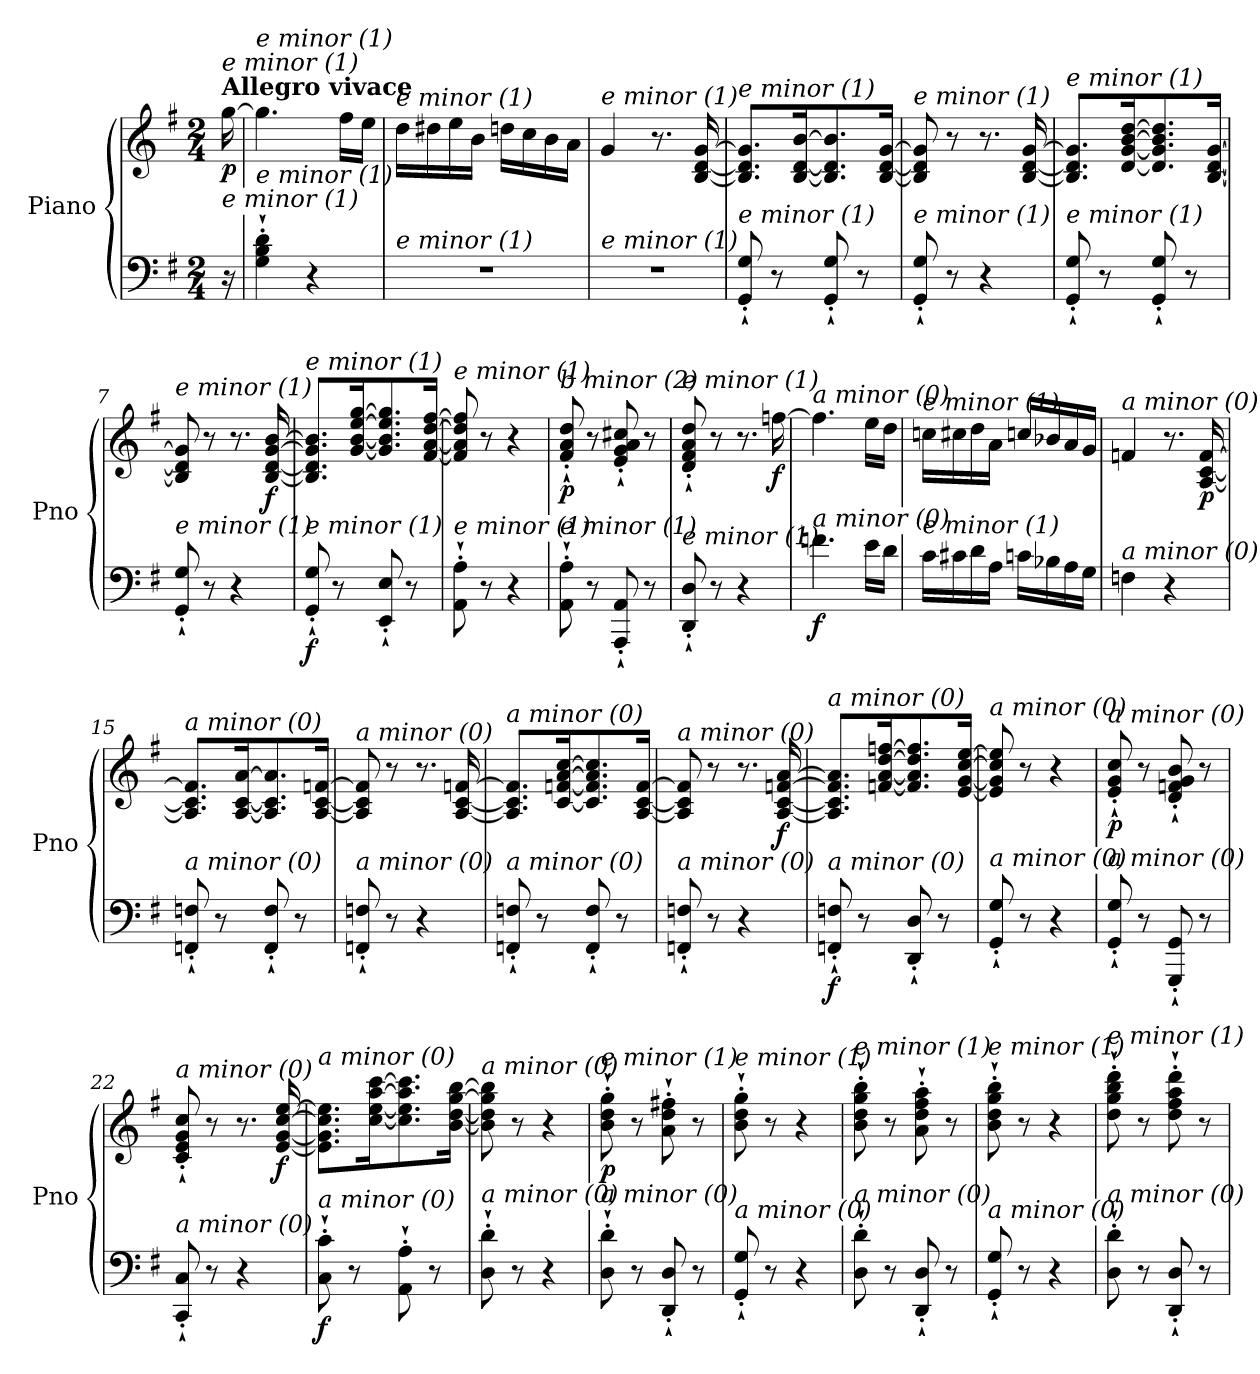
**kern	**kern	**dynam
*part1	*part1	*part1
*staff2	*staff1	*staff1/2
*I"Piano	*	*
*I'Pno	*	*
*clefF4	*clefG2	*
*k[f#]	*k[f#]	*
*M2/4	*M2/4	*
=	=	=
!	!LO:TX:a:B:t=Allegro vivace	!
!	!LO:TX:i:t=e minor (1)	!
!LO:TX:i:t=e minor (1)	!	!
!	!	!LO:DY:b
16r	[16gg\	p
=1	=1	=1
!	!LO:TX:i:t=e minor (1)	!
!LO:TX:i:t=e minor (1)	!	!
4G\'` 4B\'` 4d\'`	4.gg\]	.
4r	.	.
.	16ff#\LL	.
.	16ee\JJ	.
=2	=2	=2
!	!LO:TX:i:t=e minor (1)	!
!LO:TX:i:t=e minor (1)	!	!
2r	16dd\LL	.
.	16dd#X\	.
.	16ee\	.
.	16b\JJ	.
.	16ddn\LL	.
.	16cc\	.
.	16b\	.
.	16a\JJ	.
=3	=3	=3
!	!LO:TX:i:t=e minor (1)	!
!LO:TX:i:t=e minor (1)	!	!
2r	4g/	.
.	8.r	.
.	[16B/ [16d/ [16g/	.
=4	=4	=4
!	!LO:TX:i:t=e minor (1)	!
!LO:TX:i:t=e minor (1)	!	!
8GG/'` 8G/'`	8.B/] 8.d/] 8.g/]L	.
8r	.	.
.	[16B/ [16d/ [16b/K	.
8GG/'` 8G/'`	8.B/] 8.d/] 8.b/]	.
8r	.	.
.	[16B/ [16d/ [16g/Jk	.
=5	=5	=5
!	!LO:TX:i:t=e minor (1)	!
!LO:TX:i:t=e minor (1)	!	!
8GG/'` 8G/'`	8B/] 8d/] 8g/]	.
8r	8r	.
4r	8.r	.
.	[16B/ [16d/ [16g/	.
=6	=6	=6
!	!LO:TX:i:t=e minor (1)	!
!LO:TX:i:t=e minor (1)	!	!
8GG/'` 8G/'`	8.B/] 8.d/] 8.g/]L	.
8r	.	.
.	[16d/ [16g/ [16b/ [16dd/K	.
8GG/'` 8G/'`	8.d/] 8.g/] 8.b/] 8.dd/]	.
8r	.	.
.	[16B/ [16d/ [16g/Jk	.
!!LO:LB:g=z
=7	=7	=7
!	!LO:TX:i:t=e minor (1)	!
!LO:TX:i:t=e minor (1)	!	!
8GG/'` 8G/'`	8B/] 8d/] 8g/]	.
8r	8r	.
4r	8.r	.
!	!	!LO:DY:b
.	[16B/ [16d/ [16g/ [16b/	f
!!LO:LB:g=z
=8	=8	=8
!	!LO:TX:i:t=e minor (1)	!
!LO:TX:i:t=e minor (1)	!	!
!	!	!LO:DY:b=2
8GG/'` 8G/'`	8.B/] 8.d/] 8.g/] 8.b/]L	f
8r	.	.
.	[16g/ [16b/ [16ee/ [16gg/K	.
8EE/'` 8E/'`	8.g/] 8.b/] 8.ee/] 8.gg/]	.
8r	.	.
.	[16f#/ [16a/ [16dd/ [16ff#/Jk	.
=9	=9	=9
!	!LO:TX:i:t=e minor (1)	!
!LO:TX:i:t=e minor (1)	!	!
8AA\'` 8A\'`	8f#/] 8a/] 8dd/] 8ff#/]	.
8r	8r	.
4r	4r	.
=10	=10	=10
!	!LO:TX:i:t=b minor (2)	!
!LO:TX:i:t=e minor (1)	!	!
!	!	!LO:DY:b
8AA\'` 8A\'`	8f#/'` 8a/'` 8dd/'`	p
8r	8r	.
8AAA/'` 8AA/'`	8e/'` 8g/'` 8a/'` 8cc#X/'`	.
8r	8r	.
=11	=11	=11
!	!LO:TX:i:t=e minor (1)	!
!LO:TX:i:t=e minor (1)	!	!
8DD/'` 8D/'`	8d/'` 8f#/'` 8a/'` 8dd/'`	.
8r	8r	.
4r	8.r	.
!	!	!LO:DY:b
.	[16ffn\	f
=12	=12	=12
!	!LO:TX:i:t=a minor (0)	!
!LO:TX:i:t=a minor (0)	!	!
!	!	!LO:DY:b=2
4.fn\	4.ff\]	f
16e\LL	16ee\LL	.
16d\JJ	16dd\JJ	.
=13	=13	=13
!	!LO:TX:i:t=e minor (1)	!
!LO:TX:i:t=e minor (1)	!	!
16c\LL	16ccn\LL	.
16c#X\	16cc#X\	.
16d\	16dd\	.
16A\JJ	16a\JJ	.
16cn\LL	16ccn/LL	.
16B-Xi\	16b-Xi/	.
16A\	16a/	.
16G\JJ	16g/JJ	.
=14	=14	=14
!	!LO:TX:i:t=a minor (0)	!
!LO:TX:i:t=a minor (0)	!	!
4Fn\	4fn/	.
4r	8.r	.
!	!	!LO:DY:b
.	[16A/ [16c/ [16f/	p
!!LO:LB:g=z
=15	=15	=15
!	!LO:TX:i:t=a minor (0)	!
!LO:TX:i:t=a minor (0)	!	!
8FFn/'` 8Fn/'`	8.A/] 8.c/] 8.f/]L	.
8r	.	.
.	[16A/ [16c/ [16a/K	.
8FF/'` 8F/'`	8.A/] 8.c/] 8.a/]	.
8r	.	.
.	[16A/ [16c/ [16fn/Jk	.
=16	=16	=16
!	!LO:TX:i:t=a minor (0)	!
!LO:TX:i:t=a minor (0)	!	!
8FFn/'` 8Fn/'`	8A/] 8c/] 8f/]	.
8r	8r	.
4r	8.r	.
.	[16A/ [16c/ [16fn/	.
=17	=17	=17
!	!LO:TX:i:t=a minor (0)	!
!LO:TX:i:t=a minor (0)	!	!
8FFn/'` 8Fn/'`	8.A/] 8.c/] 8.f/]L	.
8r	.	.
.	[16c/ [16fn/ [16a/ [16cc/K	.
8FF/'` 8F/'`	8.c/] 8.f/] 8.a/] 8.cc/]	.
8r	.	.
.	[16A/ [16c/ [16f/Jk	.
=18	=18	=18
!	!LO:TX:i:t=a minor (0)	!
!LO:TX:i:t=a minor (0)	!	!
8FFn/'` 8Fn/'`	8A/] 8c/] 8f/]	.
8r	8r	.
4r	8.r	.
!	!	!LO:DY:b
.	[16A/ [16c/ [16fn/ [16a/	f
=19	=19	=19
!	!LO:TX:i:t=a minor (0)	!
!LO:TX:i:t=a minor (0)	!	!
!	!	!LO:DY:b=2
8FFn/'` 8Fn/'`	8.A/] 8.c/] 8.f/] 8.a/]L	f
8r	.	.
.	[16fn/ [16a/ [16dd/ [16ffn/K	.
8DD/'` 8D/'`	8.f/] 8.a/] 8.dd/] 8.ff/]	.
8r	.	.
.	[16e/ [16g/ [16cc/ [16ee/Jk	.
=20	=20	=20
!	!LO:TX:i:t=a minor (0)	!
!LO:TX:i:t=a minor (0)	!	!
8GG/'` 8G/'`	8e/] 8g/] 8cc/] 8ee/]	.
8r	8r	.
4r	4r	.
=21	=21	=21
!	!LO:TX:i:t=a minor (0)	!
!LO:TX:i:t=a minor (0)	!	!
!	!	!LO:DY:b
8GG/'` 8G/'`	8e/'` 8g/'` 8cc/'`	p
8r	8r	.
8GGG/'` 8GG/'`	8d/'` 8fn/'` 8g/'` 8b/'`	.
8r	8r	.
!!LO:LB:g=z
=22	=22	=22
!	!LO:TX:i:t=a minor (0)	!
!LO:TX:i:t=a minor (0)	!	!
8CC/'` 8C/'`	8c/'` 8e/'` 8g/'` 8cc/'`	.
8r	8r	.
4r	8.r	.
!	!	!LO:DY:b
.	[16e/ [16g/ [16cc/ [16ee/	f
=23	=23	=23
!	!LO:TX:i:t=a minor (0)	!
!LO:TX:i:t=a minor (0)	!	!
!	!	!LO:DY:b=2
8C\'` 8c\'`	8.e\] 8.g\] 8.cc\] 8.ee\]L	f
8r	.	.
.	[16cc\ [16ee\ [16aa\ [16ccc\K	.
8AA\'` 8A\'`	8.cc\] 8.ee\] 8.aa\] 8.ccc\]	.
8r	.	.
.	[16b\ [16dd\ [16gg\ [16bb\Jk	.
=24	=24	=24
!	!LO:TX:i:t=a minor (0)	!
!LO:TX:i:t=a minor (0)	!	!
8D\'` 8d\'`	8b\] 8dd\] 8gg\] 8bb\]	.
8r	8r	.
4r	4r	.
=25	=25	=25
!	!LO:TX:i:t=e minor (1)	!
!LO:TX:i:t=a minor (0)	!	!
!	!	!LO:DY:b
8D\'` 8d\'`	8b\'` 8dd\'` 8gg\'`	p
8r	8r	.
8DD/'` 8D/'`	8a\'` 8dd\'` 8ff#X\'`	.
8r	8r	.
=26	=26	=26
!	!LO:TX:i:t=e minor (1)	!
!LO:TX:i:t=a minor (0)	!	!
8GG/'` 8G/'`	8b\'` 8dd\'` 8gg\'`	.
8r	8r	.
4r	4r	.
=27	=27	=27
!	!LO:TX:i:t=e minor (1)	!
!LO:TX:i:t=a minor (0)	!	!
8D\'` 8d\'`	8b\'` 8dd\'` 8gg\'` 8bb\'`	.
8r	8r	.
8DD/'` 8D/'`	8a\'` 8dd\'` 8ff#\'` 8aa\'`	.
8r	8r	.
=28	=28	=28
!	!LO:TX:i:t=e minor (1)	!
!LO:TX:i:t=a minor (0)	!	!
8GG/'` 8G/'`	8b\'` 8dd\'` 8gg\'` 8bb\'`	.
8r	8r	.
4r	4r	.
=29	=29	=29
!	!LO:TX:i:t=e minor (1)	!
!LO:TX:i:t=a minor (0)	!	!
8D\'` 8d\'`	8dd\'` 8gg\'` 8bb\'` 8ddd\'`	.
8r	8r	.
8DD/'` 8D/'`	8dd\'` 8ff#\'` 8aa\'` 8ddd\'`	.
8r	8r	.
=	=	=
*-	*-	*-
